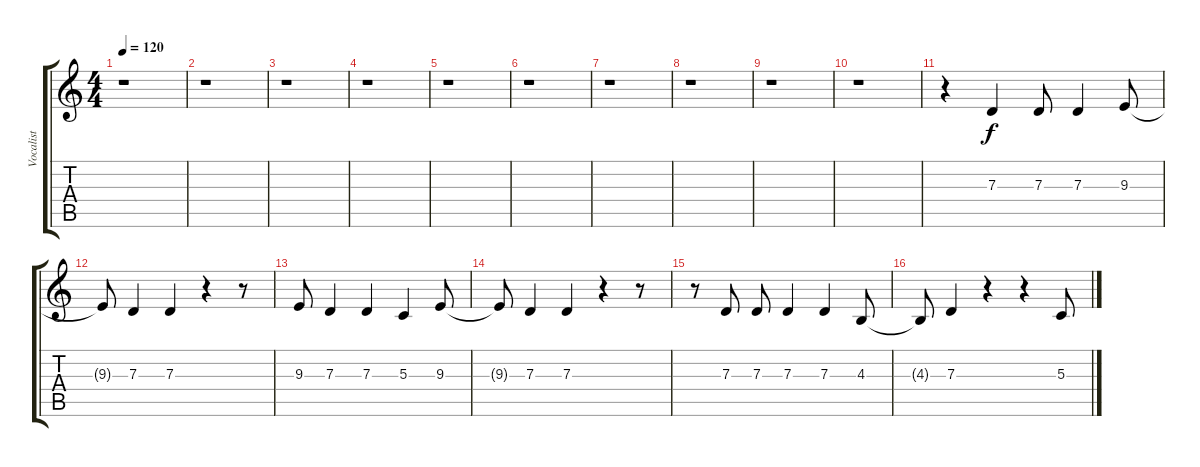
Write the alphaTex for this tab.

\track ("Vocalist" "Vocalist") {instrument altosax}
\staff {score tabs}
\tuning (E4 B3 G3 D3 A2 E2) {hide}
\ts (4 4)
\tempo 120
\clef g2
\ks c
r.1{dy f} |
r.1 |
r.1 |
r.1 |
r.1 |
r.1 |
r.1 |
r.1 |
r.1 |
r.1 |
r.4 7.3.4 7.3.8 7.3.4 9.3.8 |
9.3{t}.8 7.3.4 7.3.4 r.4 r.8 |
9.3.8 7.3.4 7.3.4 5.3.4 9.3.8 |
9.3{t}.8 7.3.4 7.3.4 r.4 r.8 |
r.8 7.3.8 7.3.8 7.3.4 7.3.4 4.3.8 |
4.3{t}.8 7.3.4 r.4 r.4 5.3.8
